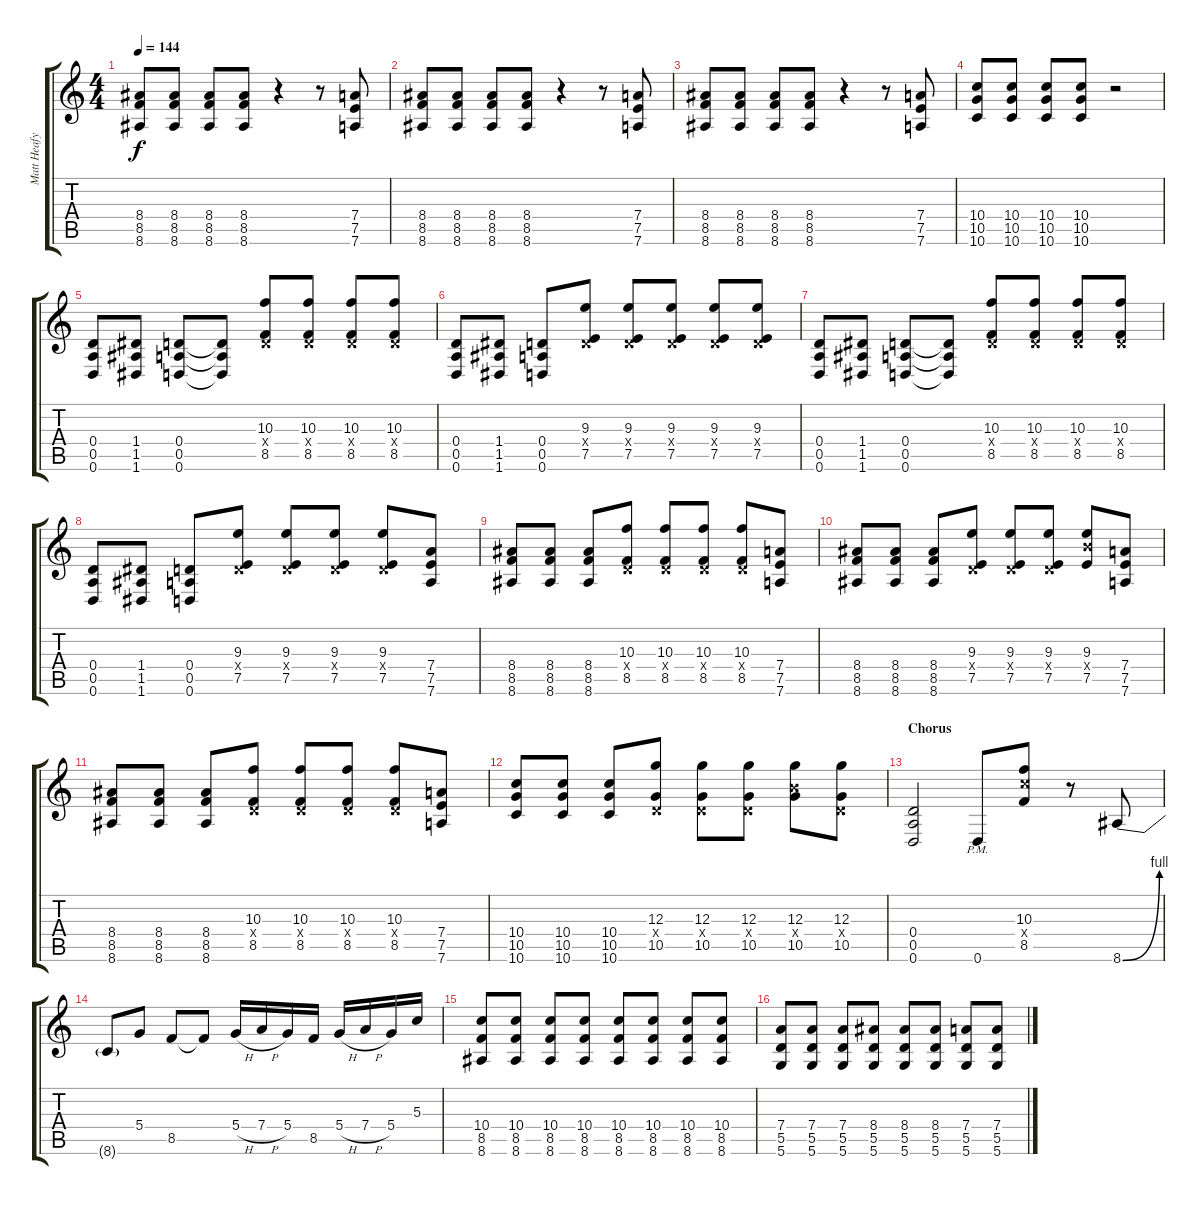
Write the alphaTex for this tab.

\track ("Matt Heafy" "Matt Heafy") {instrument distortionguitar}
\staff {score tabs}
\tuning (E4 B3 G3 D3 A2 D2) {hide}
\ts (4 4)
\tempo 144
\clef g2
\ks c
(8.4 8.5 8.6).8{dy f} (8.4 8.5 8.6).8 (8.4 8.5 8.6).8 (8.4 8.5 8.6).8 r.4 r.8 (7.4 7.5 7.6).8 |
(8.4 8.5 8.6).8 (8.4 8.5 8.6).8 (8.4 8.5 8.6).8 (8.4 8.5 8.6).8 r.4 r.8 (7.4 7.5 7.6).8 |
(8.4 8.5 8.6).8 (8.4 8.5 8.6).8 (8.4 8.5 8.6).8 (8.4 8.5 8.6).8 r.4 r.8 (7.4 7.5 7.6).8 |
(10.4 10.5 10.6).8 (10.4 10.5 10.6).8 (10.4 10.5 10.6).8 (10.4 10.5 10.6).8 r.2 |
(0.4 0.5 0.6).8 (1.4 1.5 1.6).8 (0.4 0.5 0.6).8 (0.4{t} 0.5{t} 0.6{t}).8 (10.3 0.4{x} 8.5).8 (10.3 0.4{x} 8.5).8 (10.3 0.4{x} 8.5).8 (10.3 0.4{x} 8.5).8 |
(0.4 0.5 0.6).8 (1.4 1.5 1.6).8 (0.4 0.5 0.6).8 (9.3 0.4{x} 7.5).8 (9.3 0.4{x} 7.5).8 (9.3 0.4{x} 7.5).8 (9.3 0.4{x} 7.5).8 (9.3 0.4{x} 7.5).8 |
(0.4 0.5 0.6).8 (1.4 1.5 1.6).8 (0.4 0.5 0.6).8 (0.4{t} 0.5{t} 0.6{t}).8 (10.3 0.4{x} 8.5).8 (10.3 0.4{x} 8.5).8 (10.3 0.4{x} 8.5).8 (10.3 0.4{x} 8.5).8 |
(0.4 0.5 0.6).8 (1.4 1.5 1.6).8 (0.4 0.5 0.6).8 (9.3 0.4{x} 7.5).8 (9.3 0.4{x} 7.5).8 (9.3 0.4{x} 7.5).8 (9.3 0.4{x} 7.5).8 (7.4 7.5 7.6).8 |
(8.4 8.5 8.6).8 (8.4 8.5 8.6).8 (8.4 8.5 8.6).8 (10.3 0.4{x} 8.5).8 (10.3 0.4{x} 8.5).8 (10.3 0.4{x} 8.5).8 (10.3 0.4{x} 8.5).8 (7.4 7.5 7.6).8 |
(8.4 8.5 8.6).8 (8.4 8.5 8.6).8 (8.4 8.5 8.6).8 (9.3 0.4{x} 7.5).8 (9.3 0.4{x} 7.5).8 (9.3 0.4{x} 7.5).8 (9.3 9.4{x} 7.5).8 (7.4 7.5 7.6).8 |
(8.4 8.5 8.6).8 (8.4 8.5 8.6).8 (8.4 8.5 8.6).8 (10.3 0.4{x} 8.5).8 (10.3 0.4{x} 8.5).8 (10.3 0.4{x} 8.5).8 (10.3 0.4{x} 8.5).8 (7.4 7.5 7.6).8 |
(10.4 10.5 10.6).8 (10.4 10.5 10.6).8 (10.4 10.5 10.6).8 (12.3 0.4{x} 10.5).8 (12.3 0.4{x} 10.5).8 (12.3 0.4{x} 10.5).8 (12.3 9.4{x} 10.5).8 (12.3 0.4{x} 10.5).8 |
\section ("" "Chorus")
(0.4 0.5 0.6).2 0.6{pm}.8 (10.3 10.4{x} 8.5).8 r.8 8.6{be (bend 0 0 60 4)}.8 |
8.6{t}.8 5.4.8 8.5.8 8.5{t}.8 5.4{h}.16 7.4{h}.16 5.4.16 8.5.16 5.4{h}.16 7.4{h}.16 5.4.16 5.3.16 |
(10.4 8.5 8.6).8 (10.4 8.5 8.6).8 (10.4 8.5 8.6).8 (10.4 8.5 8.6).8 (10.4 8.5 8.6).8 (10.4 8.5 8.6).8 (10.4 8.5 8.6).8 (10.4 8.5 8.6).8 |
(7.4 5.5 5.6).8 (7.4 5.5 5.6).8 (7.4 5.5 5.6).8 (8.4 5.5 5.6).8 (8.4 5.5 5.6).8 (8.4 5.5 5.6).8 (7.4 5.5 5.6).8 (7.4 5.5 5.6).8
